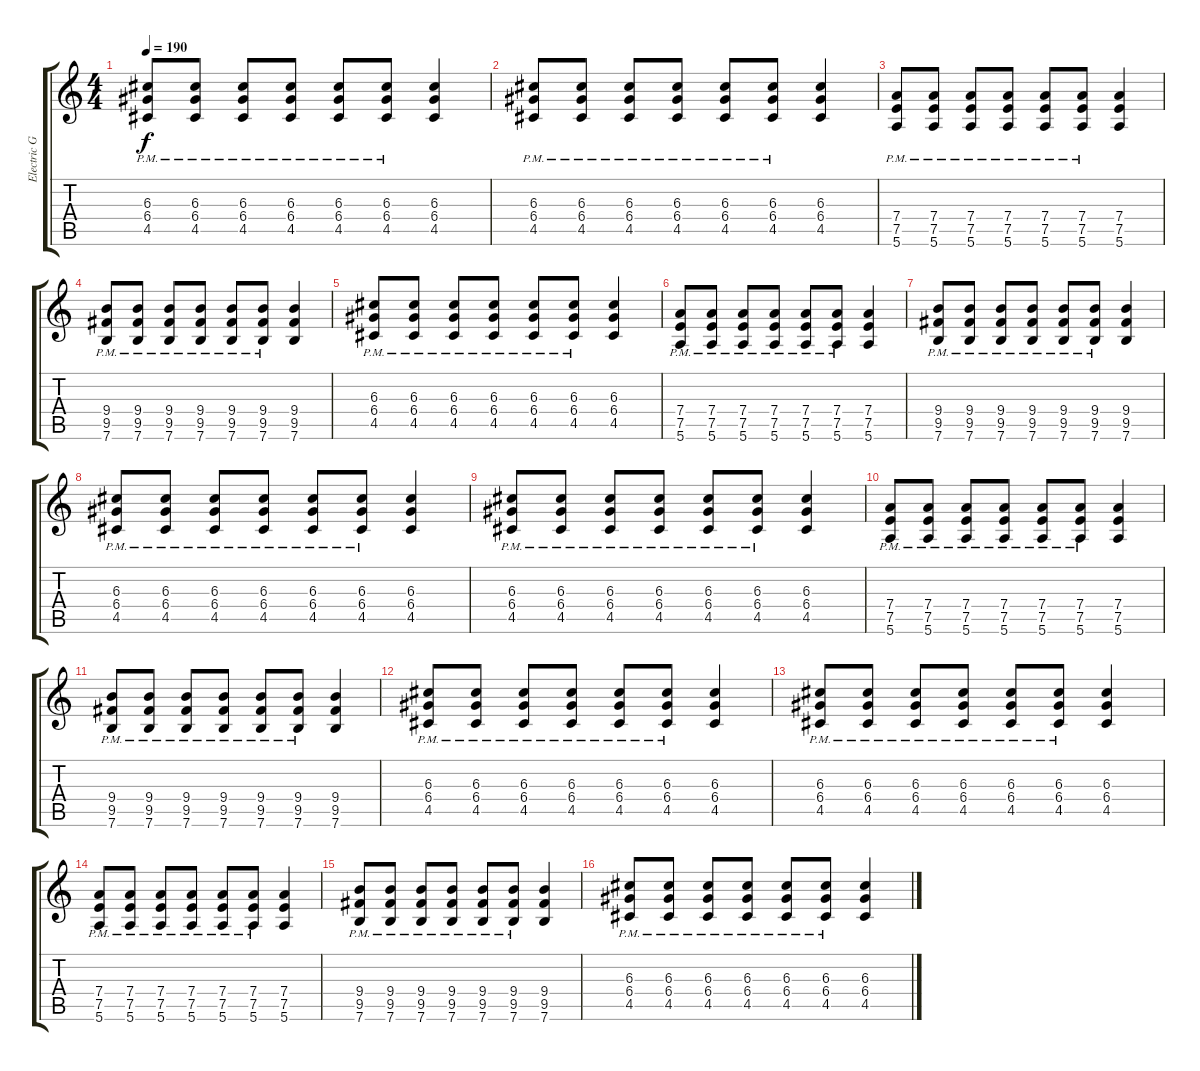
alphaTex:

\track ("Electric Guitar" "Electric G") {instrument overdrivenguitar}
\staff {score tabs}
\tuning (E4 B3 G3 D3 A2 E2) {hide}
\ts (4 4)
\tempo 190
\clef g2
\ks c
(6.3{pm} 6.4{pm} 4.5{pm}).8{dy f} (6.3{pm} 6.4{pm} 4.5{pm}).8 (6.3{pm} 6.4{pm} 4.5{pm}).8 (6.3{pm} 6.4{pm} 4.5{pm}).8 (6.3{pm} 6.4{pm} 4.5{pm}).8 (6.3{pm} 6.4{pm} 4.5{pm}).8 (6.3 6.4 4.5).4 |
(6.3{pm} 6.4{pm} 4.5{pm}).8 (6.3{pm} 6.4{pm} 4.5{pm}).8 (6.3{pm} 6.4{pm} 4.5{pm}).8 (6.3{pm} 6.4{pm} 4.5{pm}).8 (6.3{pm} 6.4{pm} 4.5{pm}).8 (6.3{pm} 6.4{pm} 4.5{pm}).8 (6.3 6.4 4.5).4 |
(7.4{pm} 7.5{pm} 5.6{pm}).8 (7.4{pm} 7.5{pm} 5.6{pm}).8 (7.4{pm} 7.5{pm} 5.6{pm}).8 (7.4{pm} 7.5{pm} 5.6{pm}).8 (7.4{pm} 7.5{pm} 5.6{pm}).8 (7.4{pm} 7.5{pm} 5.6{pm}).8 (7.4 7.5 5.6).4 |
(9.4{pm} 9.5{pm} 7.6{pm}).8 (9.4{pm} 9.5{pm} 7.6{pm}).8 (9.4{pm} 9.5{pm} 7.6{pm}).8 (9.4{pm} 9.5{pm} 7.6{pm}).8 (9.4{pm} 9.5{pm} 7.6{pm}).8 (9.4{pm} 9.5{pm} 7.6{pm}).8 (9.4 9.5 7.6).4 |
(6.3{pm} 6.4{pm} 4.5{pm}).8 (6.3{pm} 6.4{pm} 4.5{pm}).8 (6.3{pm} 6.4{pm} 4.5{pm}).8 (6.3{pm} 6.4{pm} 4.5{pm}).8 (6.3{pm} 6.4{pm} 4.5{pm}).8 (6.3{pm} 6.4{pm} 4.5{pm}).8 (6.3 6.4 4.5).4 |
(7.4{pm} 7.5{pm} 5.6{pm}).8 (7.4{pm} 7.5{pm} 5.6{pm}).8 (7.4{pm} 7.5{pm} 5.6{pm}).8 (7.4{pm} 7.5{pm} 5.6{pm}).8 (7.4{pm} 7.5{pm} 5.6{pm}).8 (7.4{pm} 7.5{pm} 5.6{pm}).8 (7.4 7.5 5.6).4 |
(9.4{pm} 9.5{pm} 7.6{pm}).8 (9.4{pm} 9.5{pm} 7.6{pm}).8 (9.4{pm} 9.5{pm} 7.6{pm}).8 (9.4{pm} 9.5{pm} 7.6{pm}).8 (9.4{pm} 9.5{pm} 7.6{pm}).8 (9.4{pm} 9.5{pm} 7.6{pm}).8 (9.4 9.5 7.6).4 |
(6.3{pm} 6.4{pm} 4.5{pm}).8 (6.3{pm} 6.4{pm} 4.5{pm}).8 (6.3{pm} 6.4{pm} 4.5{pm}).8 (6.3{pm} 6.4{pm} 4.5{pm}).8 (6.3{pm} 6.4{pm} 4.5{pm}).8 (6.3{pm} 6.4{pm} 4.5{pm}).8 (6.3 6.4 4.5).4 |
(6.3{pm} 6.4{pm} 4.5{pm}).8 (6.3{pm} 6.4{pm} 4.5{pm}).8 (6.3{pm} 6.4{pm} 4.5{pm}).8 (6.3{pm} 6.4{pm} 4.5{pm}).8 (6.3{pm} 6.4{pm} 4.5{pm}).8 (6.3{pm} 6.4{pm} 4.5{pm}).8 (6.3 6.4 4.5).4 |
(7.4{pm} 7.5{pm} 5.6{pm}).8 (7.4{pm} 7.5{pm} 5.6{pm}).8 (7.4{pm} 7.5{pm} 5.6{pm}).8 (7.4{pm} 7.5{pm} 5.6{pm}).8 (7.4{pm} 7.5{pm} 5.6{pm}).8 (7.4{pm} 7.5{pm} 5.6{pm}).8 (7.4 7.5 5.6).4 |
(9.4{pm} 9.5{pm} 7.6{pm}).8 (9.4{pm} 9.5{pm} 7.6{pm}).8 (9.4{pm} 9.5{pm} 7.6{pm}).8 (9.4{pm} 9.5{pm} 7.6{pm}).8 (9.4{pm} 9.5{pm} 7.6{pm}).8 (9.4{pm} 9.5{pm} 7.6{pm}).8 (9.4 9.5 7.6).4 |
(6.3{pm} 6.4{pm} 4.5{pm}).8 (6.3{pm} 6.4{pm} 4.5{pm}).8 (6.3{pm} 6.4{pm} 4.5{pm}).8 (6.3{pm} 6.4{pm} 4.5{pm}).8 (6.3{pm} 6.4{pm} 4.5{pm}).8 (6.3{pm} 6.4{pm} 4.5{pm}).8 (6.3 6.4 4.5).4 |
(6.3{pm} 6.4{pm} 4.5{pm}).8 (6.3{pm} 6.4{pm} 4.5{pm}).8 (6.3{pm} 6.4{pm} 4.5{pm}).8 (6.3{pm} 6.4{pm} 4.5{pm}).8 (6.3{pm} 6.4{pm} 4.5{pm}).8 (6.3{pm} 6.4{pm} 4.5{pm}).8 (6.3 6.4 4.5).4 |
(7.4{pm} 7.5{pm} 5.6{pm}).8 (7.4{pm} 7.5{pm} 5.6{pm}).8 (7.4{pm} 7.5{pm} 5.6{pm}).8 (7.4{pm} 7.5{pm} 5.6{pm}).8 (7.4{pm} 7.5{pm} 5.6{pm}).8 (7.4{pm} 7.5{pm} 5.6{pm}).8 (7.4 7.5 5.6).4 |
(9.4{pm} 9.5{pm} 7.6{pm}).8 (9.4{pm} 9.5{pm} 7.6{pm}).8 (9.4{pm} 9.5{pm} 7.6{pm}).8 (9.4{pm} 9.5{pm} 7.6{pm}).8 (9.4{pm} 9.5{pm} 7.6{pm}).8 (9.4{pm} 9.5{pm} 7.6{pm}).8 (9.4 9.5 7.6).4 |
(6.3{pm} 6.4{pm} 4.5{pm}).8 (6.3{pm} 6.4{pm} 4.5{pm}).8 (6.3{pm} 6.4{pm} 4.5{pm}).8 (6.3{pm} 6.4{pm} 4.5{pm}).8 (6.3{pm} 6.4{pm} 4.5{pm}).8 (6.3{pm} 6.4{pm} 4.5{pm}).8 (6.3 6.4 4.5).4
